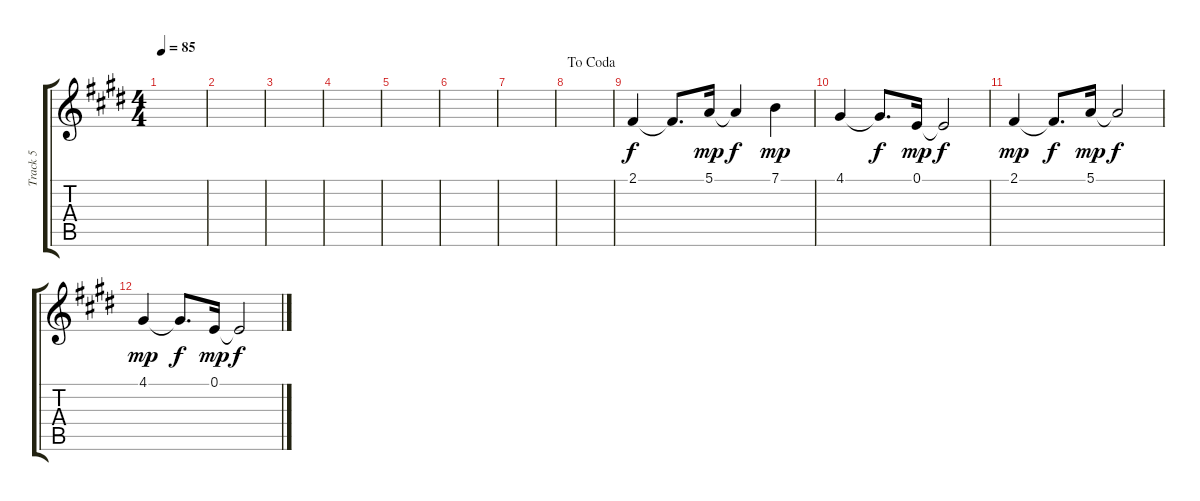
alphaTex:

\track ("Track 5" "Track 5") {instrument lead3calliope}
\staff {score tabs}
\tuning (E4 B3 G3 D3 A2 E2) {hide}
\ts (4 4)
\tempo 85
\clef g2
\ks e
|
|
|
|
|
|
|
\jump dacoda
|
2.1.4 2.1{t}.8{d dy f} 5.1.16{dy mp} 5.1{t}.4{dy f} 7.1.4{dy mp} |
4.1.4 4.1{t}.8{d dy f} 0.1.16{dy mp} 0.1{t}.2{dy f} |
2.1.4{dy mp} 2.1{t}.8{d dy f} 5.1.16{dy mp} 5.1{t}.2{dy f} |
4.1.4{dy mp} 4.1{t}.8{d dy f} 0.1.16{dy mp} 0.1{t}.2{dy f}
